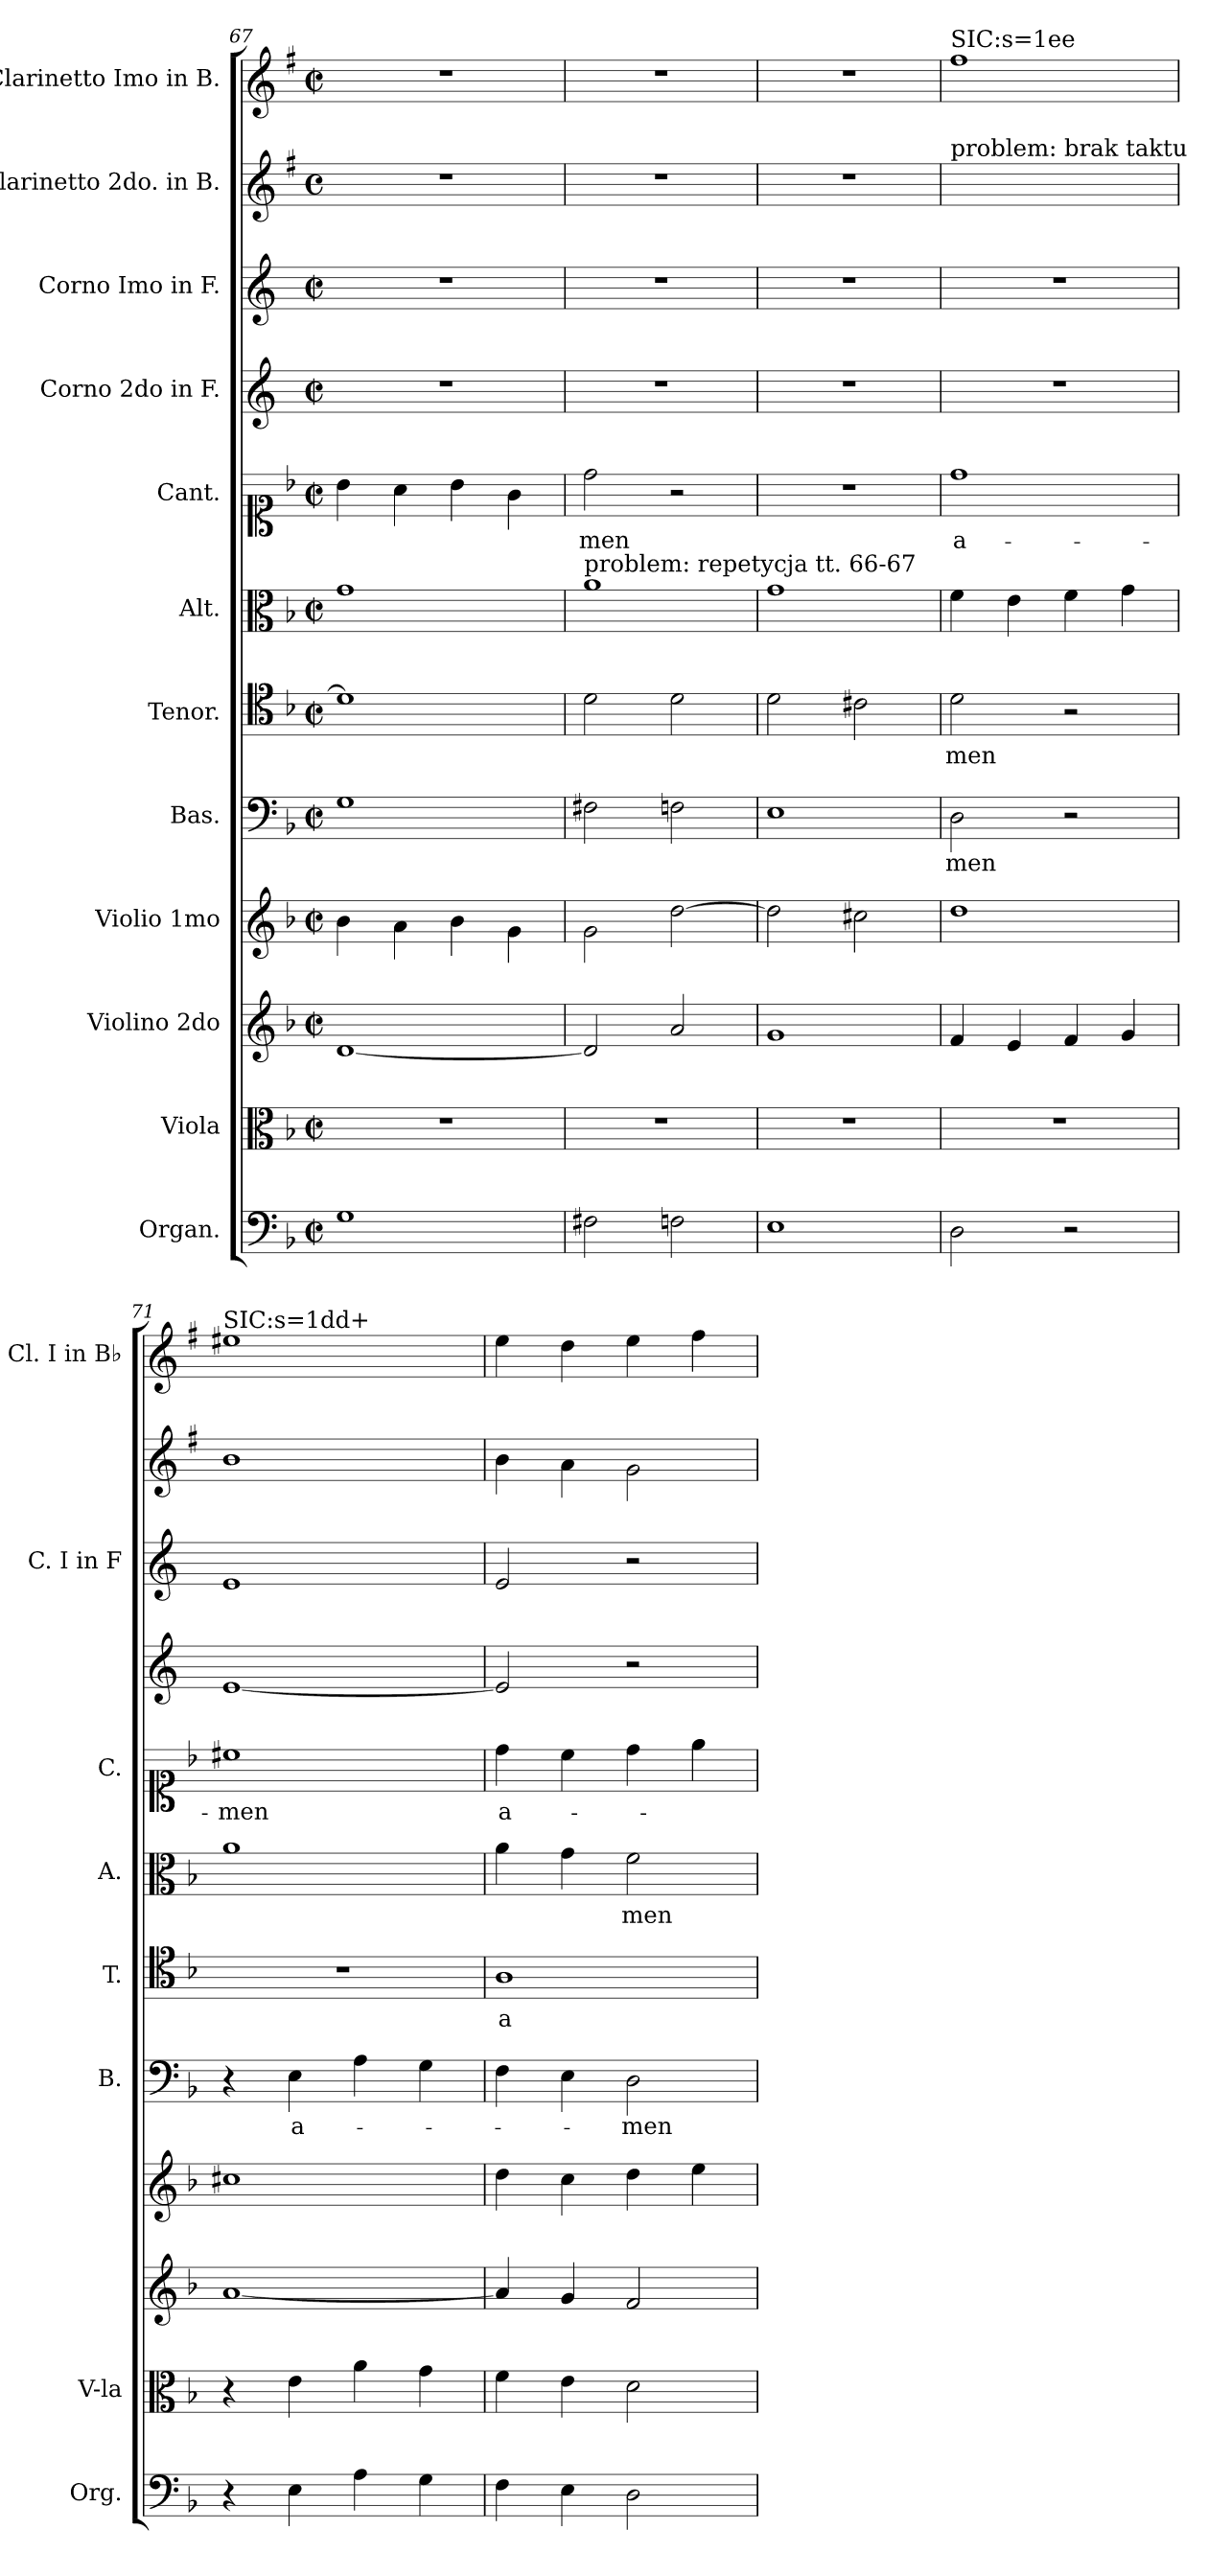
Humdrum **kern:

**kern	**kern	**kern	**kern	**kern	**text	**kern	**text	**kern	**text	**kern	**text	**kern	**kern	**kern	**kern
*part12	*part11	*part10	*part9	*part8	*part8	*part7	*part7	*part6	*part6	*part5	*part5	*part4	*part3	*part2	*part1
*staff12	*staff11	*staff10	*staff9	*staff8	*staff8	*staff7	*staff7	*staff6	*staff6	*staff5	*staff5	*staff4	*staff3	*staff2	*staff1
*I"Organ.	*I"Viola	*I"Violino 2do	*I"Violio 1mo	*I"Bas.	*	*I"Tenor.	*	*I"Alt.	*	*I"Cant.	*	*I"Corno 2do in F.	*I"Corno Imo in F.	*I"Clarinetto 2do. in B.	*I"Clarinetto Imo in B.
*I'Org.	*I'V-la	*	*	*I'B.	*	*I'T.	*	*I'A.	*	*I'C.	*	*	*I'C. I in F	*	*I'Cl. I in B♭
*clefF4	*clefC3	*clefG2	*clefG2	*clefF4	*	*clefC4	*	*clefC3	*	*clefC1	*	*clefG2	*clefG2	*clefG2	*clefG2
*	*	*	*	*	*	*	*	*	*	*	*	*ITrd4c7	*ITrd4c7	*ITrd1c2	*ITrd1c2
*k[b-]	*k[b-]	*k[b-]	*k[b-]	*k[b-]	*	*k[b-]	*	*k[b-]	*	*k[b-]	*	*k[b-]	*k[b-]	*k[b-]	*k[b-]
*d:	*d:	*d:	*d:	*d:	*	*d:	*	*d:	*	*d:	*	*d:	*d:	*d:	*d:
*M2/2	*M2/2	*M2/2	*M2/2	*M2/2	*	*M2/2	*	*M2/2	*	*M2/2	*	*M2/2	*M2/2	*M2/2	*M2/2
*met(c|)	*met(c|)	*met(c|)	*met(c|)	*met(c|)	*	*met(c|)	*	*met(c|)	*	*met(c|)	*	*met(c|)	*met(c|)	*met(c)	*met(c|)
=67	=67	=67	=67	=67	=67	=67	=67	=67	=67	=67	=67	=67	=67	=67	=67
1G	1r	[1d	4b-\	1G	.	1d]	.	1g	.	4b-\	.	1r	1r	1r	1r
.	.	.	4a\	.	.	.	.	.	.	4a\	.	.	.	.	.
.	.	.	4b-\	.	.	.	.	.	.	4b-\	.	.	.	.	.
.	.	.	4g\	.	.	.	.	.	.	4g\	.	.	.	.	.
=68	=68	=68	=68	=68	=68	=68	=68	=68	=68	=68	=68	=68	=68	=68	=68
!	!	!	!	!	!	!	!	!LO:TX:a:t=problem&colon; repetycja tt. 66-67	!	!	!	!	!	!	!
2F#X\	1r	2d/]	2g\	2F#X\	.	2d\	.	1a	.	2dd\	-men	1r	1r	1r	1r
2Fn\	.	2a/	[2dd\	2Fn\	.	2d\	.	.	.	2r	.	.	.	.	.
=69	=69	=69	=69	=69	=69	=69	=69	=69	=69	=69	=69	=69	=69	=69	=69
1E	1r	1g	2dd\]	1E	.	2d\	.	1g	.	1r	.	1r	1r	1r	1r
.	.	.	2cc#X\	.	.	2c#X\	.	.	.	.	.	.	.	.	.
=70	=70	=70	=70	=70	=70	=70	=70	=70	=70	=70	=70	=70	=70	=70	=70
!	!	!	!	!	!	!	!	!	!	!	!	!	!	!	!LO:TX:a:t=SIC&colon;s=1ee
!	!	!	!	!	!	!	!	!	!	!	!	!	!	!LO:TX:a:t=problem&colon; brak taktu	!
2D\	1r	4f/	1dd	2D\	-men	2d\	-men	4f\	.	1dd	a-	1r	1r	1ryy	1ee
.	.	4e/	.	.	.	.	.	4e\	.	.	.	.	.	.	.
2r	.	4f/	.	2r	.	2r	.	4f\	.	.	.	.	.	.	.
.	.	4g/	.	.	.	.	.	4g\	.	.	.	.	.	.	.
=71	=71	=71	=71	=71	=71	=71	=71	=71	=71	=71	=71	=71	=71	=71	=71
!	!	!	!	!	!	!	!	!	!	!	!	!	!	!	!LO:TX:a:t=SIC&colon;s=1dd+
4r	4r	[1a	1cc#X	4r	.	1r	.	1a	.	1cc#X	-men	[1A	1A	1a	1dd#X
4E\	4e\	.	.	4E\	a-	.	.	.	.	.	.	.	.	.	.
4A\	4a\	.	.	4A\	.	.	.	.	.	.	.	.	.	.	.
4G\	4g\	.	.	4G\	.	.	.	.	.	.	.	.	.	.	.
=72	=72	=72	=72	=72	=72	=72	=72	=72	=72	=72	=72	=72	=72	=72	=72
4F\	4f\	4a/]	4dd\	4F\	.	1A	a	4a\	.	4dd\	a-	2A/]	2A/	4a\	4dd\
4E\	4e\	4g/	4cc\	4E\	.	.	.	4g\	.	4cc\	.	.	.	4g\	4cc\
2D\	2d\	2f/	4dd\	2D\	-men	.	.	2f\	-men	4dd\	.	2r	2r	2f\	4dd\
.	.	.	4ee\	.	.	.	.	.	.	4ee\	.	.	.	.	4ee\
=	=	=	=	=	=	=	=	=	=	=	=	=	=	=	=
*-	*-	*-	*-	*-	*-	*-	*-	*-	*-	*-	*-	*-	*-	*-	*-
